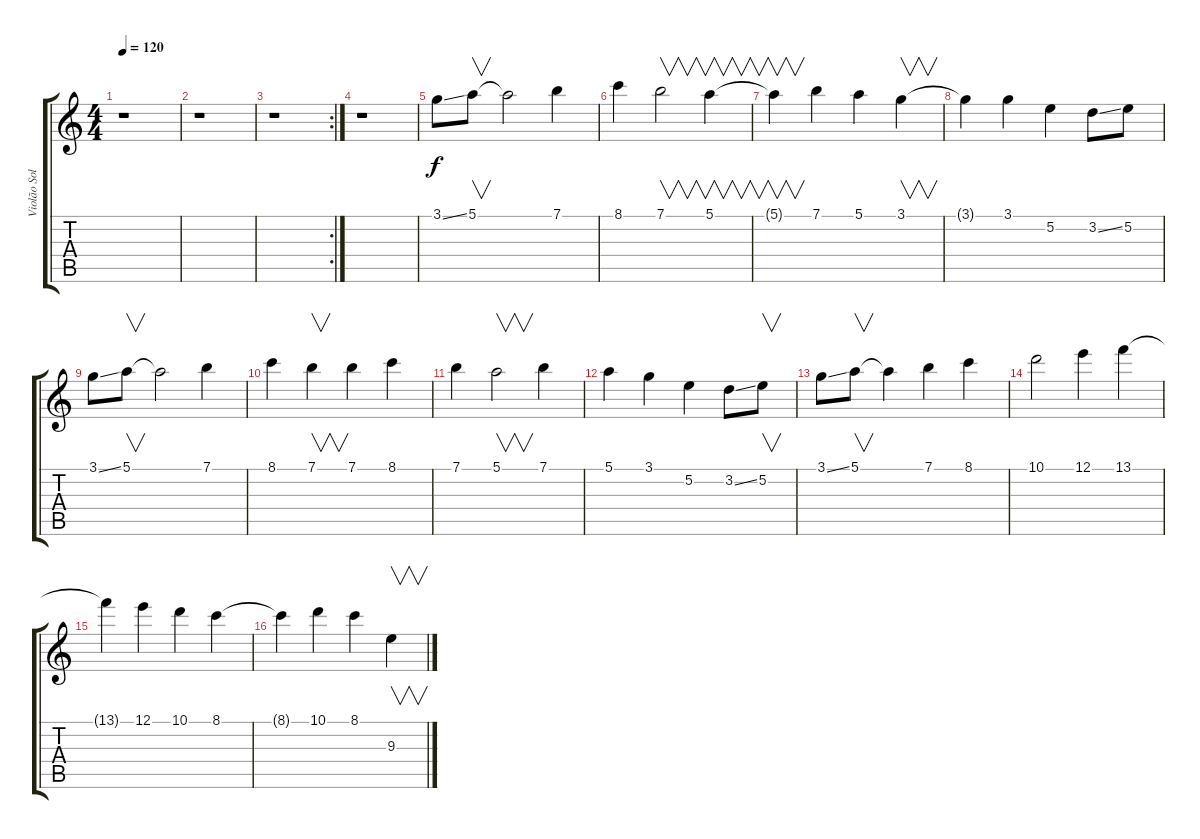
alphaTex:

\track ("Violão Solo" "Violão Sol") {instrument electricguitarjazz}
\staff {score tabs}
\tuning (E4 B3 G3 D3 A2 E2) {hide}
\ts (4 4)
\tempo 120
\clef g2
\ks c
r.1{dy f} |
r.1 |
\rc 2
r.1 |
r.1 |
3.1{ss}.8 5.1.8{v} 5.1{t}.2 7.1.4 |
8.1.4 7.1.2{v} 5.1.4{v} |
5.1{t}.4{v} 7.1.4 5.1.4 3.1.4{v} |
3.1{t}.4 3.1.4 5.2.4 3.2{ss}.8 5.2.8 |
3.1{ss}.8 5.1.8{v} 5.1{t}.2 7.1.4 |
8.1.4 7.1.4{v} 7.1.4 8.1.4 |
7.1.4 5.1.2{v} 7.1.4 |
5.1.4 3.1.4 5.2.4 3.2{ss}.8 5.2.8{v} |
3.1{ss}.8 5.1.8{v} 5.1{t}.4 7.1.4 8.1.4 |
10.1.2 12.1.4 13.1.4 |
13.1{t}.4 12.1.4 10.1.4 8.1.4 |
8.1{t}.4 10.1.4 8.1.4 9.3.4{v}
